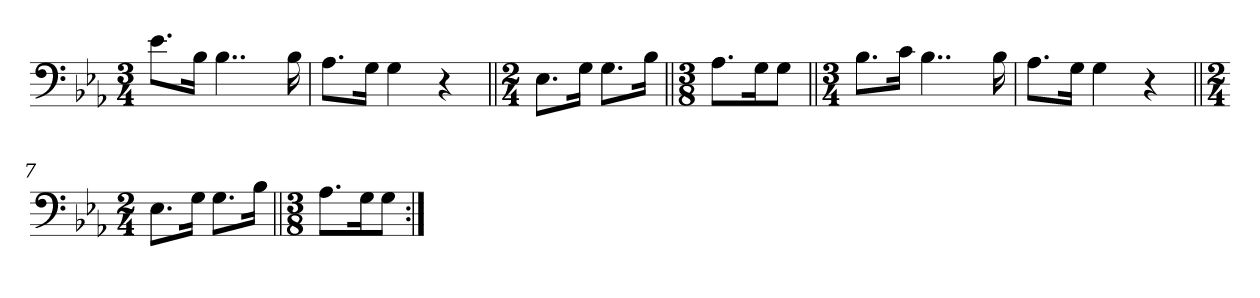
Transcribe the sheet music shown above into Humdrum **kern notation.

**kern
*part1
*staff1
*clefF4
*k[b-e-a-]
*M3/4
=1
8.e-\L
16B-\Jk
4..B-\
16B-\
=2
8.A-\L
16G\Jk
4G\
4r
=3||
*M2/4
8.E-\L
16G\Jk
8.G\L
16B-\Jk
=4||
*M3/8
8.A-\L
16G\K
8G\J
=5||
*M3/4
8.B-\L
16c\Jk
4..B-\
16B-\
=6
8.A-\L
16G\Jk
4G\
4r
=7||
*M2/4
8.E-\L
16G\Jk
8.G\L
16B-\Jk
=8||
*M3/8
8.A-\L
16G\K
8G\J
=:|!
*-
